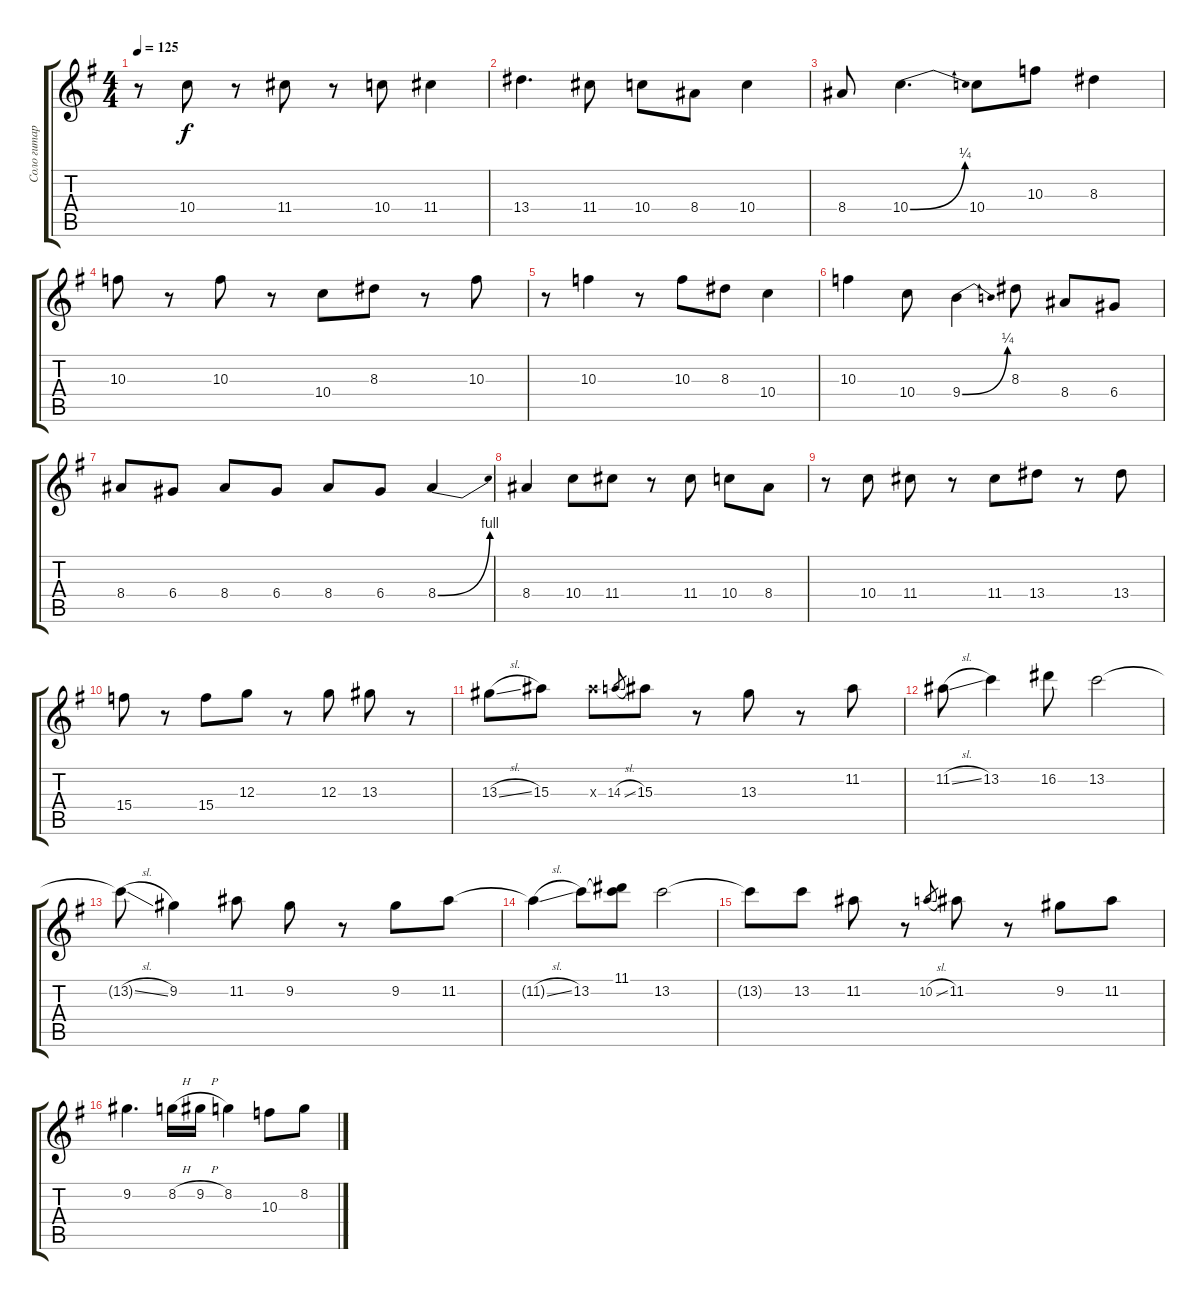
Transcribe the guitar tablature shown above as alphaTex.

\track ("Соло гитара" "Соло гитар") {instrument electricguitarclean}
\staff {score tabs}
\tuning (E4 B3 G3 D3 A2 E2) {hide}
\ts (4 4)
\tempo 125
\clef g2
\ks eminor
r.8{dy f} 10.4.8 r.8 11.4.8 r.8 10.4.8 11.4.4 |
13.4.4{d} 11.4.8 10.4.8 8.4.8 10.4.4 |
8.4.8 10.4{be (bend 0 0 60 1)}.4{d} 10.4.8 10.3.8 8.3.4 |
10.3.8 r.8 10.3.8 r.8 10.4.8 8.3.8 r.8 10.3.8 |
r.8 10.3.4 r.8 10.3.8 8.3.8 10.4.4 |
10.3.4 10.4.8 9.4{be (bend 0 0 60 1)}.4 8.3.8 8.4.8 6.4.8 |
8.4.8 6.4.8 8.4.8 6.4.8 8.4.8 6.4.8 8.4{be (bend 0 0 60 4)}.4 |
8.4.4 10.4.8 11.4.8 r.8 11.4.8 10.4.8 8.4.8 |
r.8 10.4.8 11.4.8 r.8 11.4.8 13.4.8 r.8 13.4.8 |
15.4.8 r.8 15.4.8 12.3.8 r.8 12.3.8 13.3.8 r.8 |
13.3{sl}.8 15.3.8 15.3{x}.8 14.3{sl}.8{gr} 15.3.8 r.8 13.3.8 r.8 11.2.8 |
11.2{sl}.8 13.2.4 16.2.8 13.2.2 |
13.2{sl t}.8 9.2.4 11.2.8 9.2.8 r.8 9.2.8 11.2.8 |
11.2{sl t}.4 13.2.8 (11.1 13.2{t}).8 13.2.2 |
13.2{t}.8 13.2.8 11.2.8 r.8 10.2{sl}.8{gr} 11.2.8 r.8 9.2.8 11.2.8 |
9.2.4{d} 8.2{h}.16 9.2{h}.16 8.2.4 10.3.8 8.2.8
